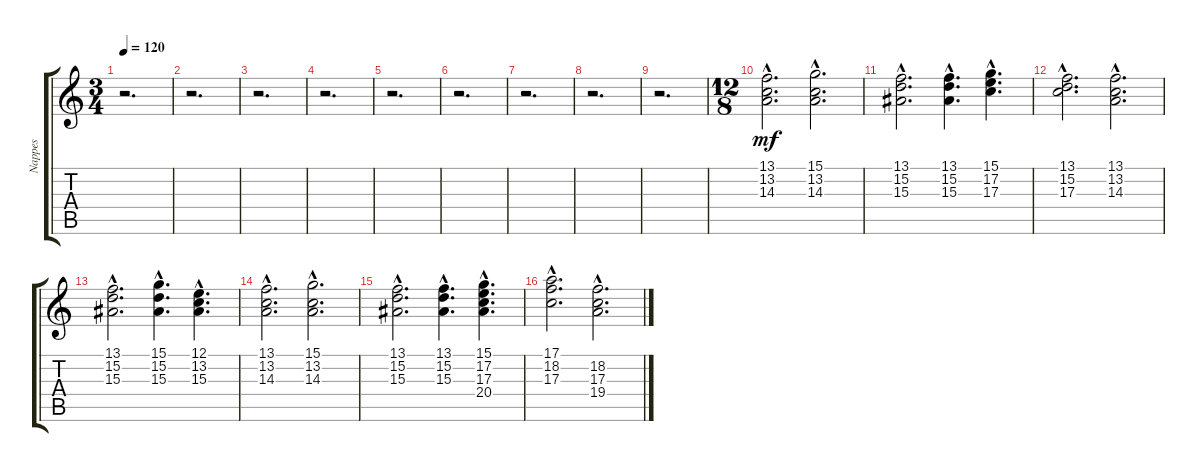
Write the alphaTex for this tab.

\track ("Nappes" "Nappes") {instrument stringensemble1}
\staff {score tabs}
\tuning (E4 B3 G3 D3 A2 E2) {hide}
\ts (3 4)
\tempo 120
\clef g2
\ks c
r.2{d dy mf instrument stringensemble1} |
r.2{d} |
r.2{d} |
r.2{d} |
r.2{d} |
r.2{d} |
r.2{d} |
r.2{d} |
r.2{d} |
\ts (12 8)
(13.1{hac} 13.2{hac} 14.3{hac}).2{d} (15.1{hac} 13.2{hac} 14.3{hac}).2{d} |
(13.1{hac} 15.2{hac} 15.3{hac}).2{d} (13.1{hac} 15.2{hac} 15.3{hac}).4{d} (15.1{hac} 17.2{hac} 17.3{hac}).4{d} |
(13.1{hac} 15.2{hac} 17.3{hac}).2{d} (13.1{hac} 13.2{hac} 14.3{hac}).2{d} |
(13.1{hac} 15.2{hac} 15.3{hac}).2{d} (15.1{hac} 15.2{hac} 15.3{hac}).4{d} (12.1{hac} 13.2{hac} 15.3{hac}).4{d} |
(13.1{hac} 13.2{hac} 14.3{hac}).2{d} (15.1{hac} 13.2{hac} 14.3{hac}).2{d} |
(13.1{hac} 15.2{hac} 15.3{hac}).2{d} (13.1{hac} 15.2{hac} 15.3{hac}).4{d} (15.1{hac} 17.2{hac} 17.3{hac} 20.4{hac}).4{d} |
(17.1{hac} 18.2{hac} 17.3{hac}).2{d} (18.2{hac} 17.3{hac} 19.4{hac}).2{d}
